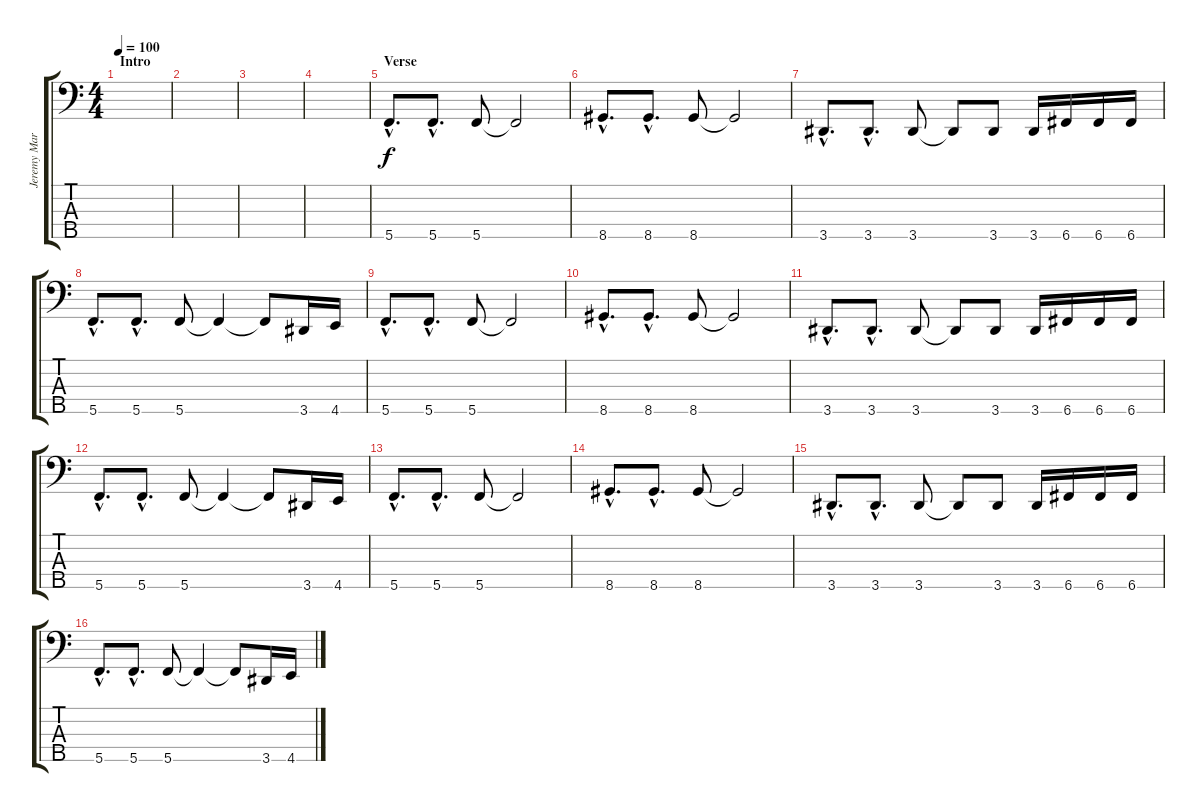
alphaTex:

\track ("Jeremy Marshall (Bass)" "Jeremy Mar") {instrument electricbasspick}
\staff {score tabs}
\tuning (Ab2 Eb2 Bb1 F1 C1) {hide}
\ts (4 4)
\section ("" "Intro")
\tempo 100
\clef f4
\ks c
|
|
|
|
\section ("" "Verse")
5.5{hac}.8{d} 5.5{hac}.8{d} 5.5.8 5.5{t}.2 |
8.5{hac}.8{d} 8.5{hac}.8{d} 8.5.8 8.5{t}.2 |
3.5{hac}.8{d} 3.5{hac}.8{d} 3.5.8 3.5{t}.8 3.5.8 3.5.16 6.5.16 6.5.16 6.5.16 |
5.5{hac}.8{d} 5.5{hac}.8{d} 5.5.8 5.5{t}.4 5.5{t}.8 3.5.16 4.5.16 |
5.5{hac}.8{d} 5.5{hac}.8{d} 5.5.8 5.5{t}.2 |
8.5{hac}.8{d} 8.5{hac}.8{d} 8.5.8 8.5{t}.2 |
3.5{hac}.8{d} 3.5{hac}.8{d} 3.5.8 3.5{t}.8 3.5.8 3.5.16 6.5.16 6.5.16 6.5.16 |
5.5{hac}.8{d} 5.5{hac}.8{d} 5.5.8 5.5{t}.4 5.5{t}.8 3.5.16 4.5.16 |
5.5{hac}.8{d} 5.5{hac}.8{d} 5.5.8 5.5{t}.2 |
8.5{hac}.8{d} 8.5{hac}.8{d} 8.5.8 8.5{t}.2 |
3.5{hac}.8{d} 3.5{hac}.8{d} 3.5.8 3.5{t}.8 3.5.8 3.5.16 6.5.16 6.5.16 6.5.16 |
5.5{hac}.8{d} 5.5{hac}.8{d} 5.5.8 5.5{t}.4 5.5{t}.8 3.5.16 4.5.16
